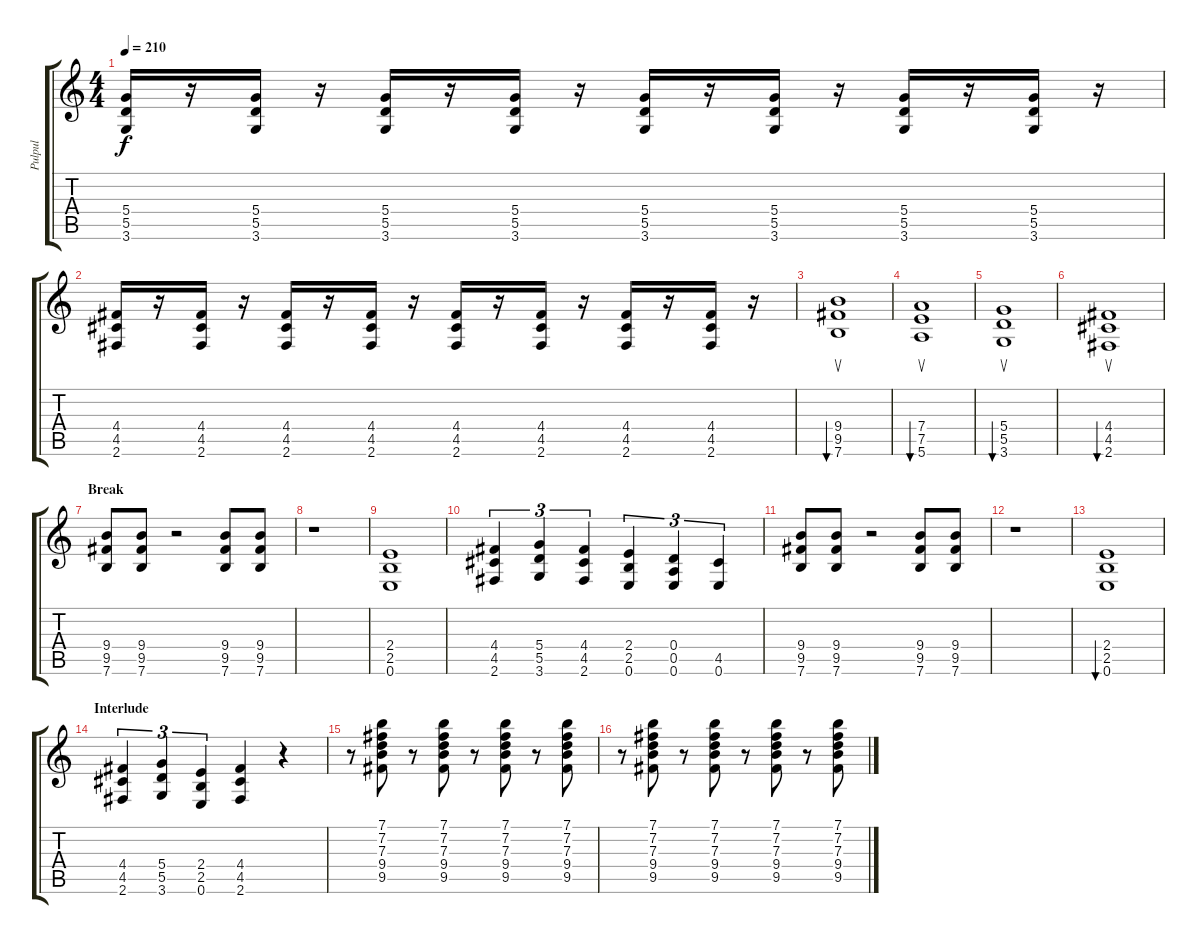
\track ("Pulpul" "Pulpul") {instrument overdrivenguitar}
\staff {score tabs}
\tuning (E4 B3 G3 D3 A2 E2) {hide}
\ts (4 4)
\tempo 210
\clef g2
\ks c
(5.4 5.5 3.6).16{dy f} r.16 (5.4 5.5 3.6).16 r.16 (5.4 5.5 3.6).16 r.16 (5.4 5.5 3.6).16 r.16 (5.4 5.5 3.6).16 r.16 (5.4 5.5 3.6).16 r.16 (5.4 5.5 3.6).16 r.16 (5.4 5.5 3.6).16 r.16 |
(4.4 4.5 2.6).16 r.16 (4.4 4.5 2.6).16 r.16 (4.4 4.5 2.6).16 r.16 (4.4 4.5 2.6).16 r.16 (4.4 4.5 2.6).16 r.16 (4.4 4.5 2.6).16 r.16 (4.4 4.5 2.6).16 r.16 (4.4 4.5 2.6).16 r.16 |
(9.4 9.5 7.6).1{su bu 60} |
(7.4 7.5 5.6).1{su bu 60} |
(5.4 5.5 3.6).1{su bu 60} |
(4.4 4.5 2.6).1{su bu 60} |
\section ("" "Break")
(9.4 9.5 7.6).8 (9.4 9.5 7.6).8 r.2 (9.4 9.5 7.6).8 (9.4 9.5 7.6).8 |
r.1 |
(2.4 2.5 0.6).1 |
(4.4 4.5 2.6).4{tu (3 2)} (5.4 5.5 3.6).4{tu (3 2)} (4.4 4.5 2.6).4{tu (3 2)} (2.4 2.5 0.6).4{tu (3 2)} (0.4 0.5 0.6).4{tu (3 2)} (4.5 0.6).4{tu (3 2)} |
(9.4 9.5 7.6).8 (9.4 9.5 7.6).8 r.2 (9.4 9.5 7.6).8 (9.4 9.5 7.6).8 |
r.1 |
(2.4 2.5 0.6).1{bu 60} |
\section ("" "Interlude")
(4.4 4.5 2.6).4{tu (3 2)} (5.4 5.5 3.6).4{tu (3 2)} (2.4 2.5 0.6).4{tu (3 2)} (4.4 4.5 2.6).4 r.4 |
r.8{volume 10 instrument electricguitarmuted} (7.1 7.2 7.3 9.4 9.5).8 r.8 (7.1 7.2 7.3 9.4 9.5).8 r.8 (7.1 7.2 7.3 9.4 9.5).8 r.8 (7.1 7.2 7.3 9.4 9.5).8 |
r.8 (7.1 7.2 7.3 9.4 9.5).8 r.8 (7.1 7.2 7.3 9.4 9.5).8 r.8 (7.1 7.2 7.3 9.4 9.5).8 r.8 (7.1 7.2 7.3 9.4 9.5).8
